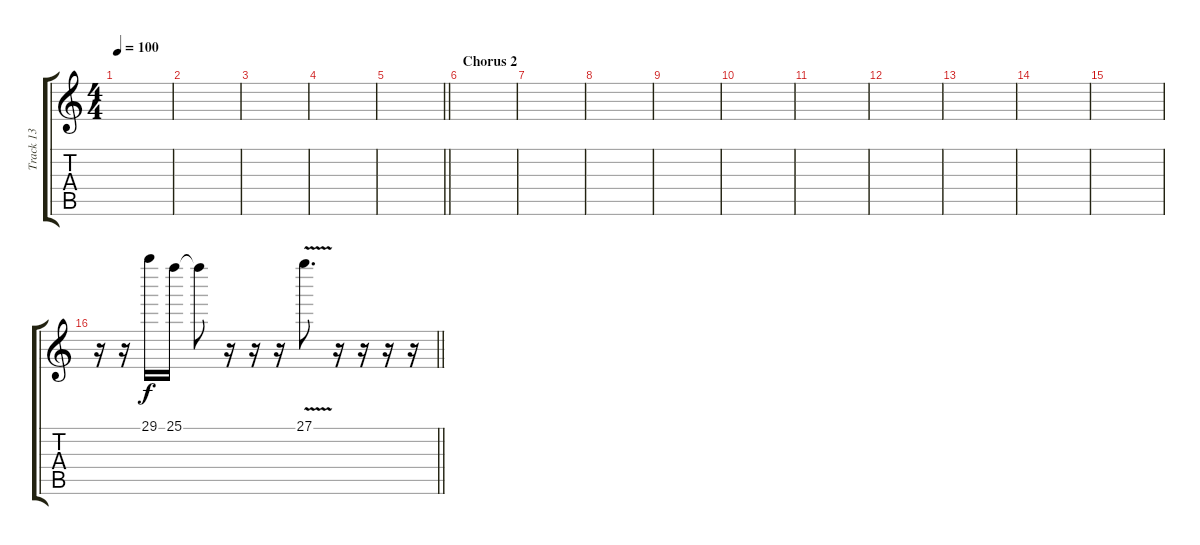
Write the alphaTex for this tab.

\track ("Track 13" "Track 13") {mute instrument acousticguitarsteel}
\staff {score tabs}
\tuning (E4 B3 G3 D3 A2 E2) {hide}
\ts (4 4)
\tempo 100
\clef g2
\ks c
|
|
|
|
\barLineRight lightlight
|
\section ("" "Chorus 2")
|
|
|
|
|
|
|
|
|
|
\barLineRight lightlight
r.16 r.16 29.1.16 25.1.16 25.1{t}.8 r.16 r.16 r.16 27.1{v}.8{d} r.16 r.16 r.16 r.16
